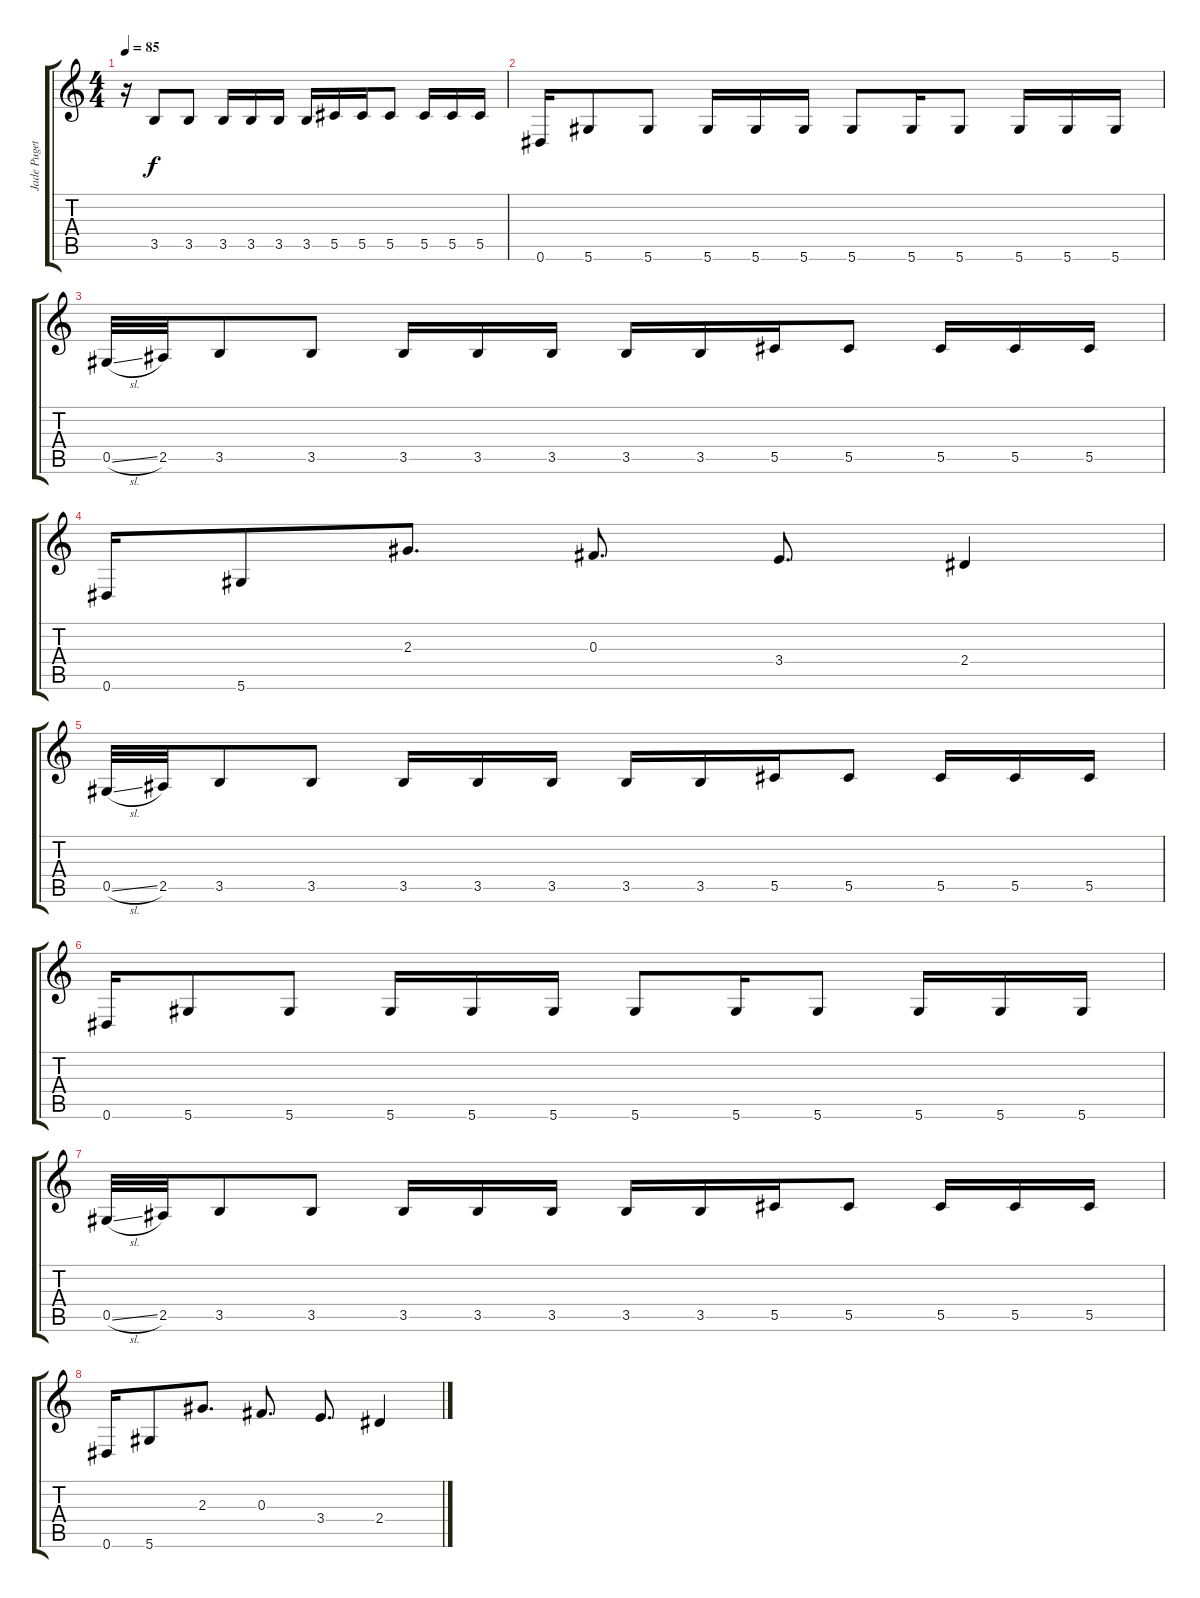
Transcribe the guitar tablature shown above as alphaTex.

\track ("Jade Puget" "Jade Puget") {instrument acousticguitarsteel}
\staff {score tabs}
\tuning (Eb4 Bb3 Gb3 Db3 Ab2 Eb2) {hide}
\ts (4 4)
\tempo 85
\clef g2
\ks c
r.16{dy f instrument acousticguitarsteel} 3.5.8 3.5.8 3.5.16 3.5.16 3.5.16 3.5.16 5.5.16 5.5.16 5.5.8 5.5.16 5.5.16 5.5.16 |
0.6.16 5.6.8 5.6.8 5.6.16 5.6.16 5.6.16 5.6.8 5.6.16 5.6.8 5.6.16 5.6.16 5.6.16 |
0.5{sl}.32 2.5.32 3.5.8 3.5.8 3.5.16 3.5.16 3.5.16 3.5.16 3.5.16 5.5.16 5.5.8 5.5.16 5.5.16 5.5.16 |
0.6.16 5.6.8 2.3.8{d} 0.3.8{d} 3.4.8{d} 2.4.4 |
0.5{sl}.32 2.5.32 3.5.8 3.5.8 3.5.16 3.5.16 3.5.16 3.5.16 3.5.16 5.5.16 5.5.8 5.5.16 5.5.16 5.5.16 |
0.6.16 5.6.8 5.6.8 5.6.16 5.6.16 5.6.16 5.6.8 5.6.16 5.6.8 5.6.16 5.6.16 5.6.16 |
0.5{sl}.32 2.5.32 3.5.8 3.5.8 3.5.16 3.5.16 3.5.16 3.5.16 3.5.16 5.5.16 5.5.8 5.5.16 5.5.16 5.5.16 |
0.6.16 5.6.8 2.3.8{d} 0.3.8{d} 3.4.8{d} 2.4.4
